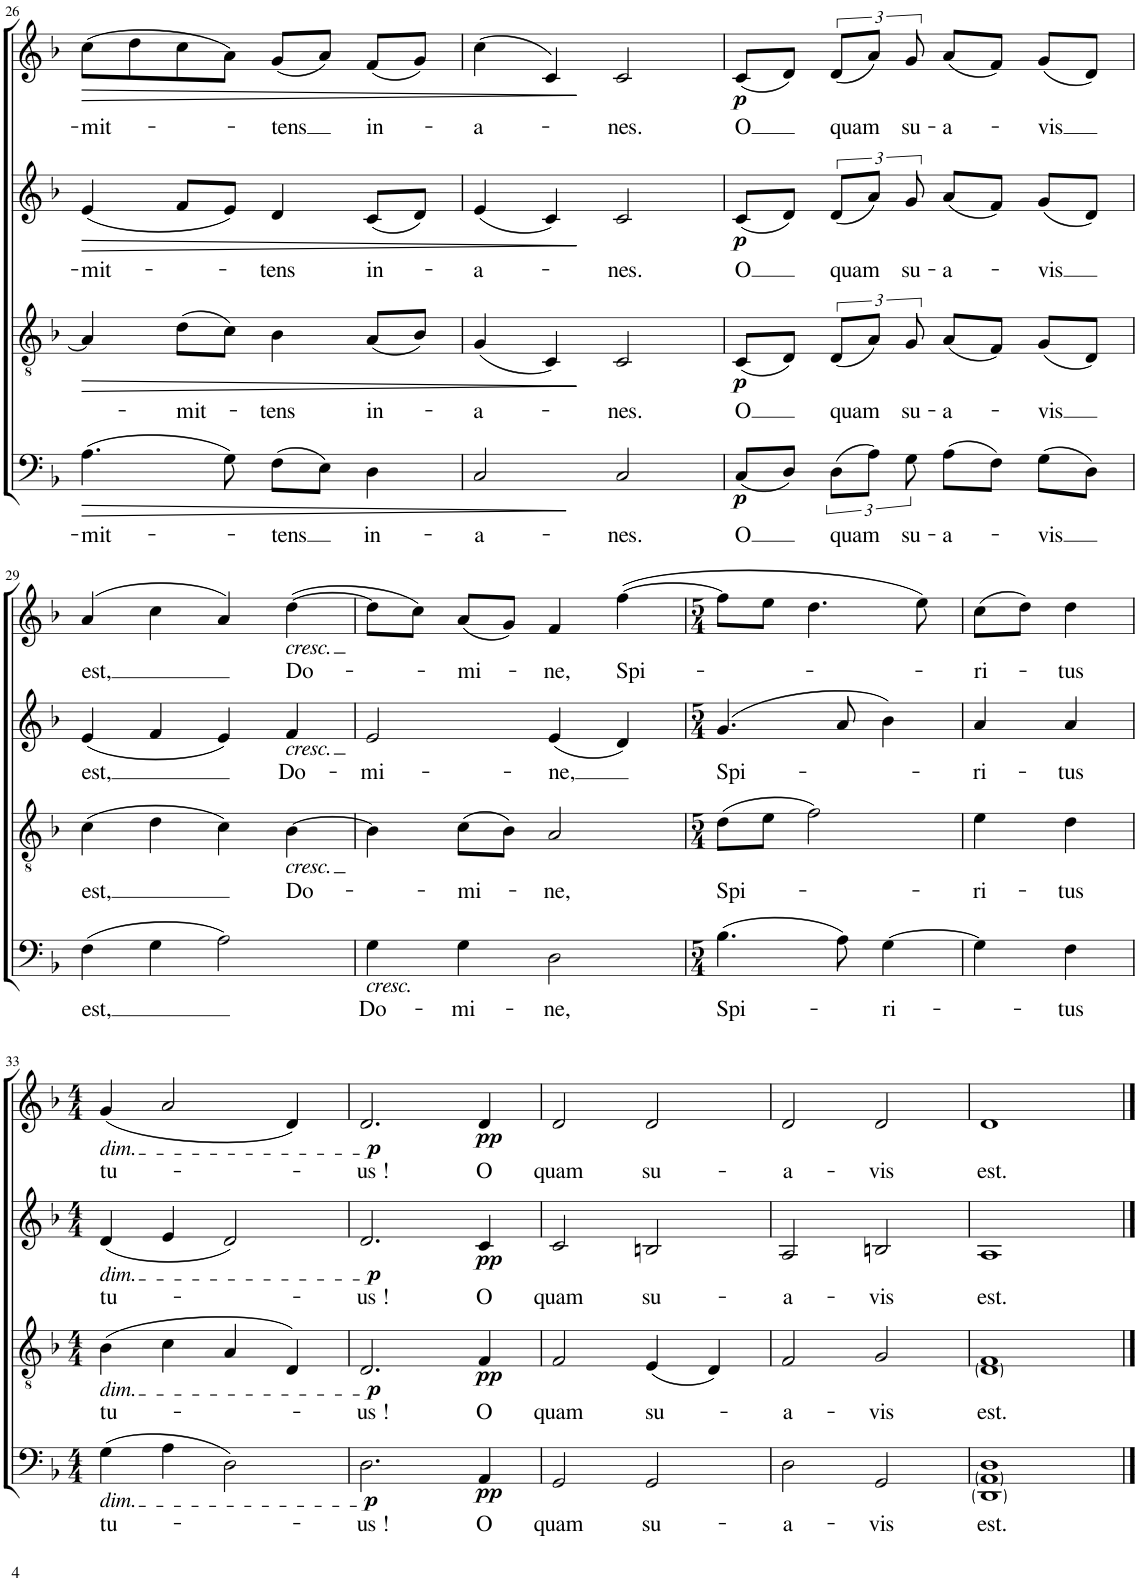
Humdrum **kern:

**kern	**text	**dynam	**kern	**text	**dynam	**kern	**text	**dynam	**kern	**text	**dynam
*part4	*part4	*part4	*part3	*part3	*part3	*part2	*part2	*part2	*part1	*part1	*part1
*staff4	*staff4	*staff4	*staff3	*staff3	*staff3	*staff2	*staff2	*staff2	*staff1	*staff1	*staff1
*I"B	*	*	*I"T	*	*	*I"A	*	*	*I"S	*	*
!!LO:PB:g=z
*clefF4	*	*	*clefGv2	*	*	*clefG2	*	*	*clefG2	*	*
*k[b-]	*	*	*k[b-]	*	*	*k[b-]	*	*	*k[b-]	*	*
*M4/4	*	*	*M4/4	*	*	*M4/4	*	*	*M4/4	*	*
=26	=26	=26	=26	=26	=26	=26	=26	=26	=26	=26	=26
!	!LO:LY:b	!LO:HP:b	!	!	!LO:HP:b	!	!LO:LY:b	!LO:HP:b	!	!LO:LY:b	!LO:HP:b
(4.A\	-mit-	>	4A/]	.	>	(4e/	-mit-	>	(8cc\L	-mit-	>
.	.	.	.	.	.	.	.	.	8dd\	.	.
!	!	!	!	!LO:LY:b	!	!	!	!	!	!	!
.	.	.	(8d\L	-mit-	.	8f/L	.	.	8cc\	.	.
8G\)	.	.	8c\J)	.	.	8e/J)	.	.	8a\J)	.	.
!	!LO:LY:b	!	!	!LO:LY:b	!	!	!LO:LY:b	!	!	!LO:LY:b	!
(8F\L	-tens	.	4B-\	-tens	.	4d/	-tens	.	(8g/L	-tens	.
8E\J)	.	.	.	.	.	.	.	.	8a/J)	.	.
!	!LO:LY:b	!	!	!LO:LY:b	!	!	!LO:LY:b	!	!	!LO:LY:b	!
4D\	in-	.	(8A/L	in-	.	(8c/L	in-	.	(8f/L	in-	.
.	.	.	8B-/J)	.	.	8d/J)	.	.	8g/J)	.	.
=27	=27	=27	=27	=27	=27	=27	=27	=27	=27	=27	=27
!	!LO:LY:b	!	!	!LO:LY:b	!	!	!LO:LY:b	!	!	!LO:LY:b	!
2C/	-a-	.	(4G/	-a-	.	(4e/	-a-	.	(4cc\	-a-	.
.	.	.	4C/)	.	.	4c/)	.	.	4c/)	.	.
!	!LO:LY:b	!	!	!LO:LY:b	!	!	!LO:LY:b	!	!	!LO:LY:b	!
2C/	-nes.	]	2C/	-nes.	]	2c/	-nes.	]	2c/	-nes.	]
=28	=28	=28	=28	=28	=28	=28	=28	=28	=28	=28	=28
!	!LO:LY:b	!LO:DY:b	!	!LO:LY:b	!LO:DY:b	!	!LO:LY:b	!LO:DY:b	!	!LO:LY:b	!LO:DY:b
(8C/L	O	p	(8C/L	O	p	(8c/L	O	p	(8c/L	O	p
8D/J)	.	.	8D/J)	.	.	8d/J)	.	.	8d/J)	.	.
!	!LO:LY:b	!	!	!LO:LY:b	!	!	!LO:LY:b	!	!	!LO:LY:b	!
(12D\L	quam	.	(12D/L	quam	.	(12d/L	quam	.	(12d/L	quam	.
12A\J)	.	.	12A/J)	.	.	12a/J)	.	.	12a/J)	.	.
!	!LO:LY:b	!	!	!LO:LY:b	!	!	!LO:LY:b	!	!	!LO:LY:b	!
12G\	su-	.	12G/	su-	.	12g/	su-	.	12g/	su-	.
!	!LO:LY:b	!	!	!LO:LY:b	!	!	!LO:LY:b	!	!	!LO:LY:b	!
(8A\L	-a-	.	(8A/L	-a-	.	(8a/L	-a-	.	(8a/L	-a-	.
8F\J)	.	.	8F/J)	.	.	8f/J)	.	.	8f/J)	.	.
!	!LO:LY:b	!	!	!LO:LY:b	!	!	!LO:LY:b	!	!	!LO:LY:b	!
(8G\L	-vis	.	(8G/L	-vis	.	(8g/L	-vis	.	(8g/L	-vis	.
8D\J)	.	.	8D/J)	.	.	8d/J)	.	.	8d/J)	.	.
!!LO:LB:g=z
=29	=29	=29	=29	=29	=29	=29	=29	=29	=29	=29	=29
!	!LO:LY:b	!	!	!LO:LY:b	!	!	!LO:LY:b	!	!	!LO:LY:b	!
(4F\	est,	.	(4c\	est,	.	(4e/	est,	.	(4a/	est,	.
4G\	.	.	4d\	.	.	4f/	.	.	4cc\	.	.
2A\)	.	.	4c\)	.	.	4e/)	.	.	4a/)	.	.
!	!	!	!	!	!	!	!	!	!LO:TX:b:i:t=cresc.	!	!
!	!	!	!	!	!	!LO:TX:b:i:t=cresc.	!	!	!	!	!
!	!	!	!LO:TX:b:i:t=cresc.	!	!	!	!	!	!	!	!
!	!	!	!	!LO:LY:b	!	!	!LO:LY:b	!	!	!LO:LY:b	!
.	.	.	[4B-\	Do-	.	4f/	Do-	.	([4dd\	Do-	.
=30	=30	=30	=30	=30	=30	=30	=30	=30	=30	=30	=30
!LO:TX:b:i:t=cresc.	!	!	!	!	!	!	!	!	!	!	!
!	!LO:LY:b	!	!	!	!	!	!LO:LY:b	!	!	!	!
4G\	Do-	.	4B-\]	.	.	2e/	-mi-	.	8dd\L]	.	.
.	.	.	.	.	.	.	.	.	8cc\J)	.	.
!	!LO:LY:b	!	!	!LO:LY:b	!	!	!	!	!	!LO:LY:b	!
4G\	-mi-	.	(8c\L	-mi-	.	.	.	.	(8a/L	-mi-	.
.	.	.	8B-\J)	.	.	.	.	.	8g/J)	.	.
!	!LO:LY:b	!	!	!LO:LY:b	!	!	!LO:LY:b	!	!	!LO:LY:b	!
2D\	-ne,	.	2A/	-ne,	.	(4e/	-ne,	.	4f/	-ne,	.
!	!	!	!	!	!	!	!	!	!	!LO:LY:b	!
.	.	.	.	.	.	4d/)	.	.	([4ff\	Spi-	.
=31	=31	=31	=31	=31	=31	=31	=31	=31	=31	=31	=31
*M5/4	*	*	*M5/4	*	*	*M5/4	*	*	*M5/4	*	*
!	!LO:LY:b	!	!	!LO:LY:b	!	!	!LO:LY:b	!	!	!	!
(4.B-\	Spi-	.	(8d\L	Spi-	.	(4.g/	Spi-	.	8ff\L]	.	.
.	.	.	8e\J	.	.	.	.	.	8ee\J	.	.
.	.	.	2f\)	.	.	.	.	.	4.dd\	.	.
8A\)	.	.	.	.	.	8a/	.	.	.	.	.
!	!LO:LY:b	!	!	!	!	!	!	!	!	!	!
[4G\	-ri-	.	.	.	.	4b-\)	.	.	.	.	.
.	.	.	.	.	.	.	.	.	8ee\)	.	.
=32	=32	=32	=32	=32	=32	=32	=32	=32	=32	=32	=32
!	!	!	!	!LO:LY:b	!	!	!LO:LY:b	!	!	!LO:LY:b	!
4G\]	.	.	4e\	-ri-	.	4a/	-ri-	.	(8cc\L	-ri-	.
.	.	.	.	.	.	.	.	.	8dd\J)	.	.
!	!LO:LY:b	!	!	!LO:LY:b	!	!	!LO:LY:b	!	!	!LO:LY:b	!
4F\	-tus	.	4d\	-tus	.	4a/	-tus	.	4dd\	-tus	.
!!LO:LB:g=z
=33	=33	=33	=33	=33	=33	=33	=33	=33	=33	=33	=33
*M4/4	*	*	*M4/4	*	*	*M4/4	*	*	*M4/4	*	*
!	!	!	!	!	!	!	!	!	!LO:TX:b:i:t=dim.	!	!
!	!	!	!	!	!	!LO:TX:b:i:t=dim.	!	!	!	!	!
!	!	!	!LO:TX:b:i:t=dim.	!	!	!	!	!	!	!	!
!LO:TX:b:i:t=dim.	!	!	!	!	!	!	!	!	!	!	!
!	!LO:LY:b	!	!	!LO:LY:b	!	!	!LO:LY:b	!	!	!LO:LY:b	!
(4G\	tu-	.	(4B-\	tu-	.	(4d/	tu-	.	(4g/	tu-	.
4A\	.	.	4c\	.	.	4e/	.	.	2a/	.	.
2D\)	.	.	4A/	.	.	2d/)	.	.	.	.	.
.	.	.	4D/)	.	.	.	.	.	4d/)	.	.
=34	=34	=34	=34	=34	=34	=34	=34	=34	=34	=34	=34
!	!LO:LY:b	!LO:DY:b	!	!LO:LY:b	!LO:DY:b	!	!LO:LY:b	!LO:DY:b	!	!LO:LY:b	!LO:DY:b
2.D\	-us !	p	2.D/	-us !	p	2.d/	-us !	p	2.d/	-us !	p
!	!LO:LY:b	!LO:DY:b	!	!LO:LY:b	!LO:DY:b	!	!LO:LY:b	!LO:DY:b	!	!LO:LY:b	!LO:DY:b
4AA/	O	pp	4F/	O	pp	4c/	O	pp	4d/	O	pp
=35	=35	=35	=35	=35	=35	=35	=35	=35	=35	=35	=35
!	!LO:LY:b	!	!	!LO:LY:b	!	!	!LO:LY:b	!	!	!LO:LY:b	!
2GG/	quam	.	2F/	quam	.	2c/	quam	.	2d/	quam	.
!	!LO:LY:b	!	!	!LO:LY:b	!	!	!LO:LY:b	!	!	!LO:LY:b	!
2GG/	su-	.	(4E/	su-	.	2Bn/	su-	.	2d/	su-	.
.	.	.	4D/)	.	.	.	.	.	.	.	.
=36	=36	=36	=36	=36	=36	=36	=36	=36	=36	=36	=36
!	!LO:LY:b	!	!	!LO:LY:b	!	!	!LO:LY:b	!	!	!LO:LY:b	!
2D\	-a-	.	2F/	-a-	.	2A/	-a-	.	2d/	-a-	.
!	!LO:LY:b	!	!	!LO:LY:b	!	!	!LO:LY:b	!	!	!LO:LY:b	!
2GG/	-vis	.	2G/	-vis	.	2Bn/	-vis	.	2d/	-vis	.
=37	=37	=37	=37	=37	=37	=37	=37	=37	=37	=37	=37
!	!LO:LY:b	!	!	!LO:LY:b	!	!	!LO:LY:b	!	!	!LO:LY:b	!
1DD 1AA 1D	est.	.	1D 1F	est.	.	1A	est.	.	1d	est.	.
==	==	==	==	==	==	==	==	==	==	==	==
*-	*-	*-	*-	*-	*-	*-	*-	*-	*-	*-	*-
